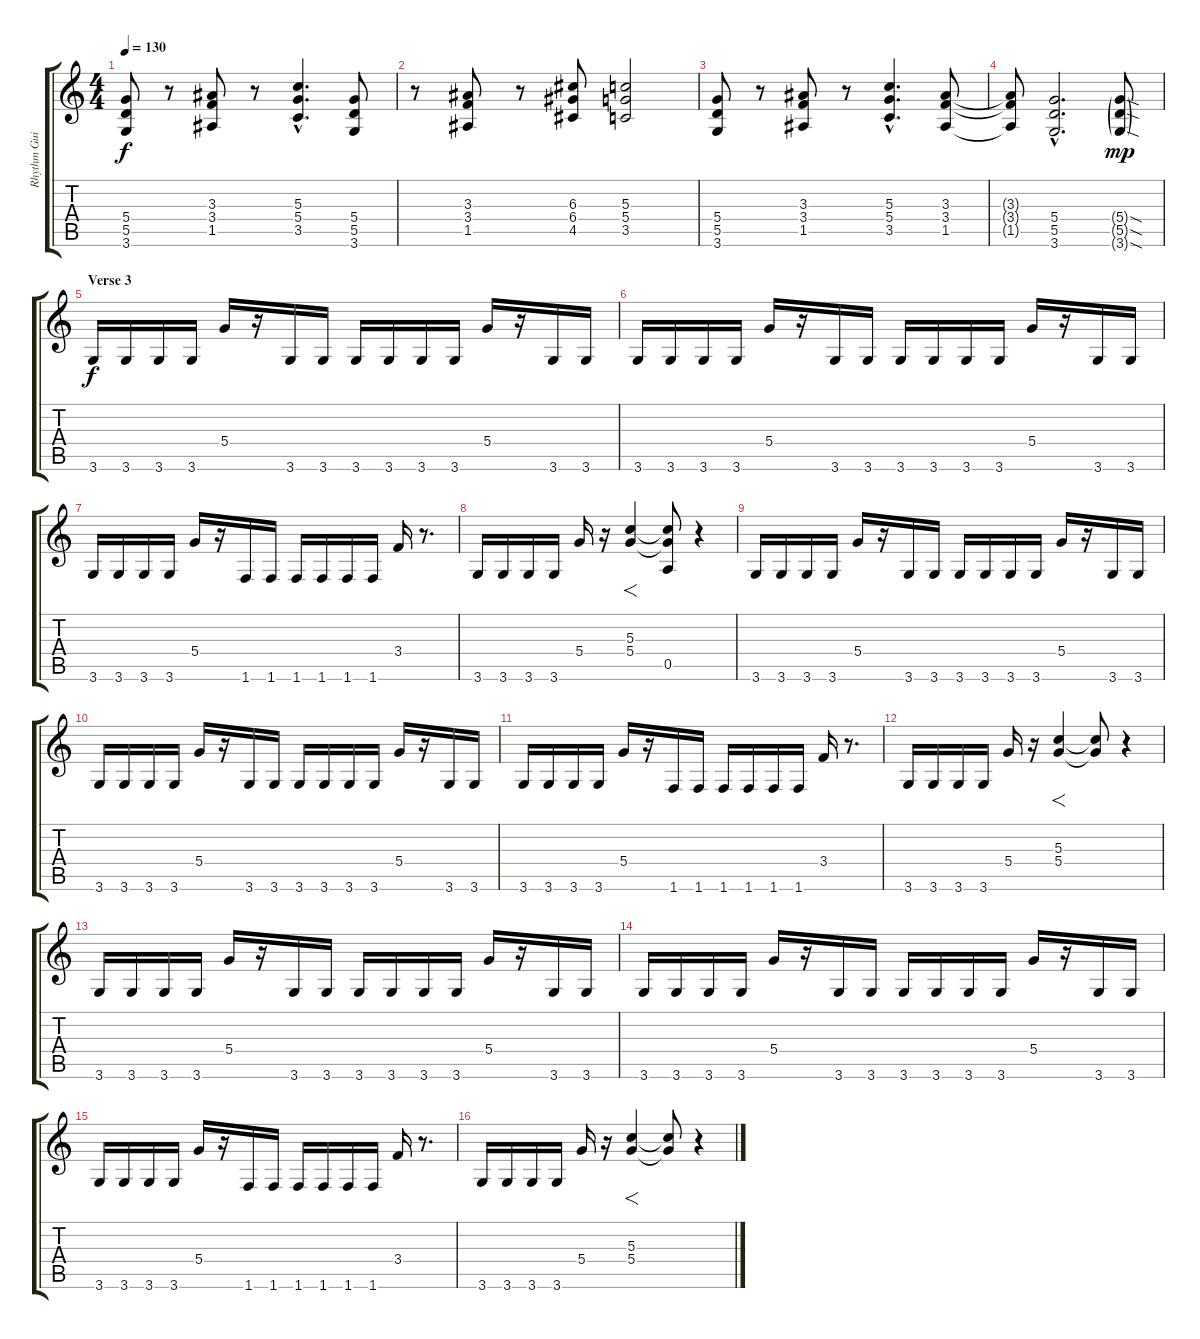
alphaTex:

\track ("Rhythm Guitar" "Rhythm Gui") {instrument overdrivenguitar}
\staff {score tabs}
\tuning (E4 B3 G3 D3 A2 E2) {hide}
\ts (4 4)
\tempo 130
\clef g2
\ks c
(5.4 5.5 3.6).8{dy f} r.8 (3.3 3.4 1.5).8 r.8 (5.3{hac} 5.4{hac} 3.5{hac}).4{d} (5.4 5.5 3.6).8 |
r.8 (3.3 3.4 1.5).8 r.8 (6.3 6.4 4.5).8 (5.3 5.4 3.5).2 |
(5.4 5.5 3.6).8 r.8 (3.3 3.4 1.5).8 r.8 (5.3{hac} 5.4{hac} 3.5{hac}).4{d} (3.3 3.4 1.5).8 |
(3.3{t} 3.4{t} 1.5{t}).8 (5.4{hac} 5.5{hac} 3.6{hac}).2{d} (5.4{sod g} 5.5{sod g} 3.6{sod g}).8{dy mp} |
\section ("" "Verse 3")
3.6.16{dy f} 3.6.16 3.6.16 3.6.16 5.4.16 r.16 3.6.16 3.6.16 3.6.16 3.6.16 3.6.16 3.6.16 5.4.16 r.16 3.6.16 3.6.16 |
3.6.16 3.6.16 3.6.16 3.6.16 5.4.16 r.16 3.6.16 3.6.16 3.6.16 3.6.16 3.6.16 3.6.16 5.4.16 r.16 3.6.16 3.6.16 |
3.6.16 3.6.16 3.6.16 3.6.16 5.4.16 r.16 1.6.16 1.6.16 1.6.16 1.6.16 1.6.16 1.6.16 3.4.16 r.8{d} |
3.6.16 3.6.16 3.6.16 3.6.16 5.4.16 r.16 (5.3 5.4).4{f} (5.3{t} 5.4{t} 0.5).8 r.4 |
3.6.16 3.6.16 3.6.16 3.6.16 5.4.16 r.16 3.6.16 3.6.16 3.6.16 3.6.16 3.6.16 3.6.16 5.4.16 r.16 3.6.16 3.6.16 |
3.6.16 3.6.16 3.6.16 3.6.16 5.4.16 r.16 3.6.16 3.6.16 3.6.16 3.6.16 3.6.16 3.6.16 5.4.16 r.16 3.6.16 3.6.16 |
3.6.16 3.6.16 3.6.16 3.6.16 5.4.16 r.16 1.6.16 1.6.16 1.6.16 1.6.16 1.6.16 1.6.16 3.4.16 r.8{d} |
3.6.16 3.6.16 3.6.16 3.6.16 5.4.16 r.16 (5.3 5.4).4{f} (5.3{t} 5.4{t}).8 r.4 |
3.6.16 3.6.16 3.6.16 3.6.16 5.4.16 r.16 3.6.16 3.6.16 3.6.16 3.6.16 3.6.16 3.6.16 5.4.16 r.16 3.6.16 3.6.16 |
3.6.16 3.6.16 3.6.16 3.6.16 5.4.16 r.16 3.6.16 3.6.16 3.6.16 3.6.16 3.6.16 3.6.16 5.4.16 r.16 3.6.16 3.6.16 |
3.6.16 3.6.16 3.6.16 3.6.16 5.4.16 r.16 1.6.16 1.6.16 1.6.16 1.6.16 1.6.16 1.6.16 3.4.16 r.8{d} |
3.6.16 3.6.16 3.6.16 3.6.16 5.4.16 r.16 (5.3 5.4).4{f} (5.3{t} 5.4{t}).8 r.4
